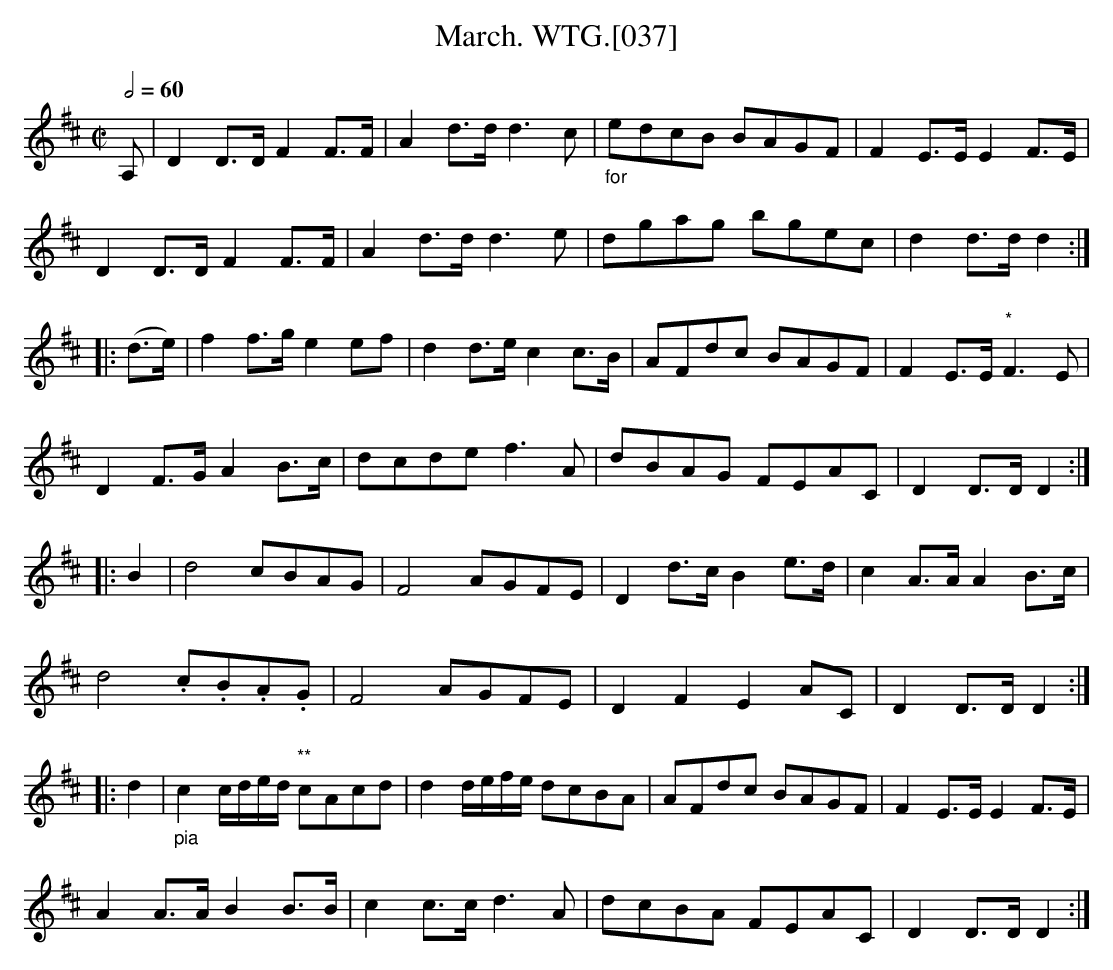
X:1
T:March. WTG.[037]
M:C|
L:1/8
Q:2/4=60
K:D
A, | D2D>D F2F>F | A2d>d d3c |"_for" edcB BAGF | F2E>E E2F>E |
D2D>D F2F>F | A2d>d d3e | dgag bgec | d2d>d d2:|
|:(d>e) | f2f>g e2ef | d2d>e c2c>B | AFdc BAGF | F2E>E "*"F3E |
D2F>G A2B>c | dcde f3A | dBAG FEAC | D2D>D D2:|
|:B2 | d4 cBAG | F4 AGFE | D2d>c B2e>d | c2A>A A2B>c |
d4 .c.B.A.G | F4 AGFE | D2F2 E2 AC | D2D>D D2:|
|:d2 |"_pia"c2c/d/e/d/ "**"cAcd | d2 d/e/f/e/ dcBA | AFdc BAGF | F2E>E E2 F>E |
A2A>A B2B>B | c2c>c d3A | dcBA FEAC | D2D>D D2:|
